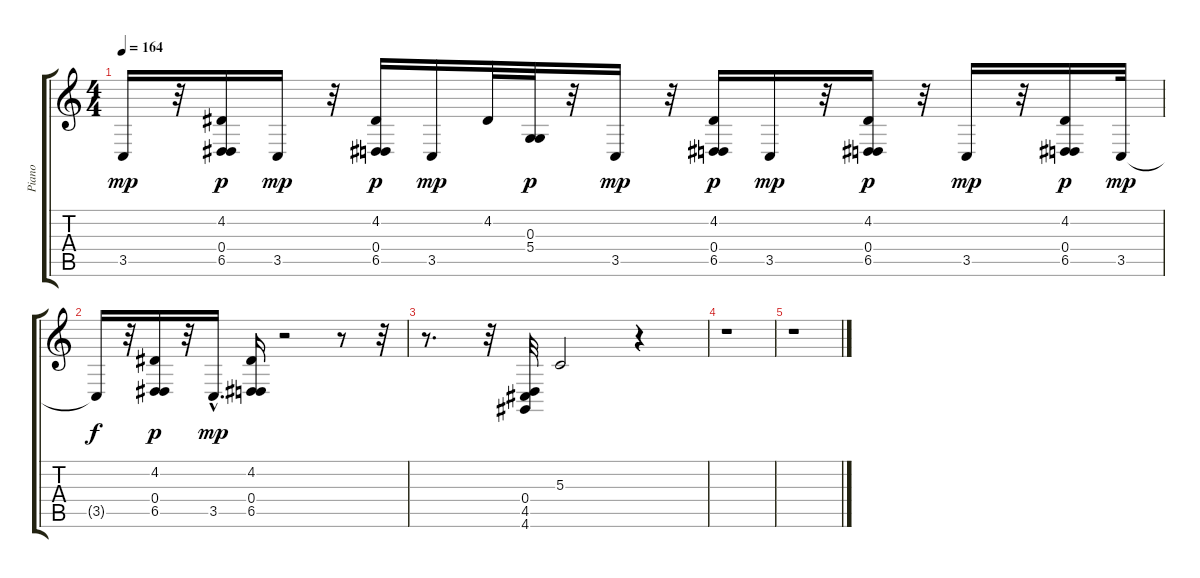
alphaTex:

\track ("Piano" "Piano") {instrument acousticgrandpiano}
\staff {score tabs}
\tuning (E4 B3 G3 D3 A2 E2) {hide}
\ts (4 4)
\tempo 164
\clef g2
\ks c
3.5.16{dy mp} r.32 (4.2 0.4 6.5).16{dy p} 3.5.16{dy mp} r.32 (4.2 0.4 6.5).16{dy p} 3.5.16{dy mp} 4.2.32 (0.3 5.4).32{dy p} r.32 3.5.16{dy mp} r.32 (4.2 0.4 6.5).16{dy p} 3.5.16{dy mp} r.32 (4.2 0.4 6.5).16{dy p} r.32 3.5.16{dy mp} r.32 (4.2 0.4 6.5).16{dy p} 3.5.32{dy mp} |
3.5{t}.16{dy f} r.32 (4.2 0.4 6.5).16{dy p} r.32 3.5{hac}.16{d dy mp} (4.2 0.4 6.5).16 r.2 r.8 r.32 |
r.8{d} r.32 (0.4 4.5 4.6).32 5.3.2 r.4 |
r.1 |
r.1
